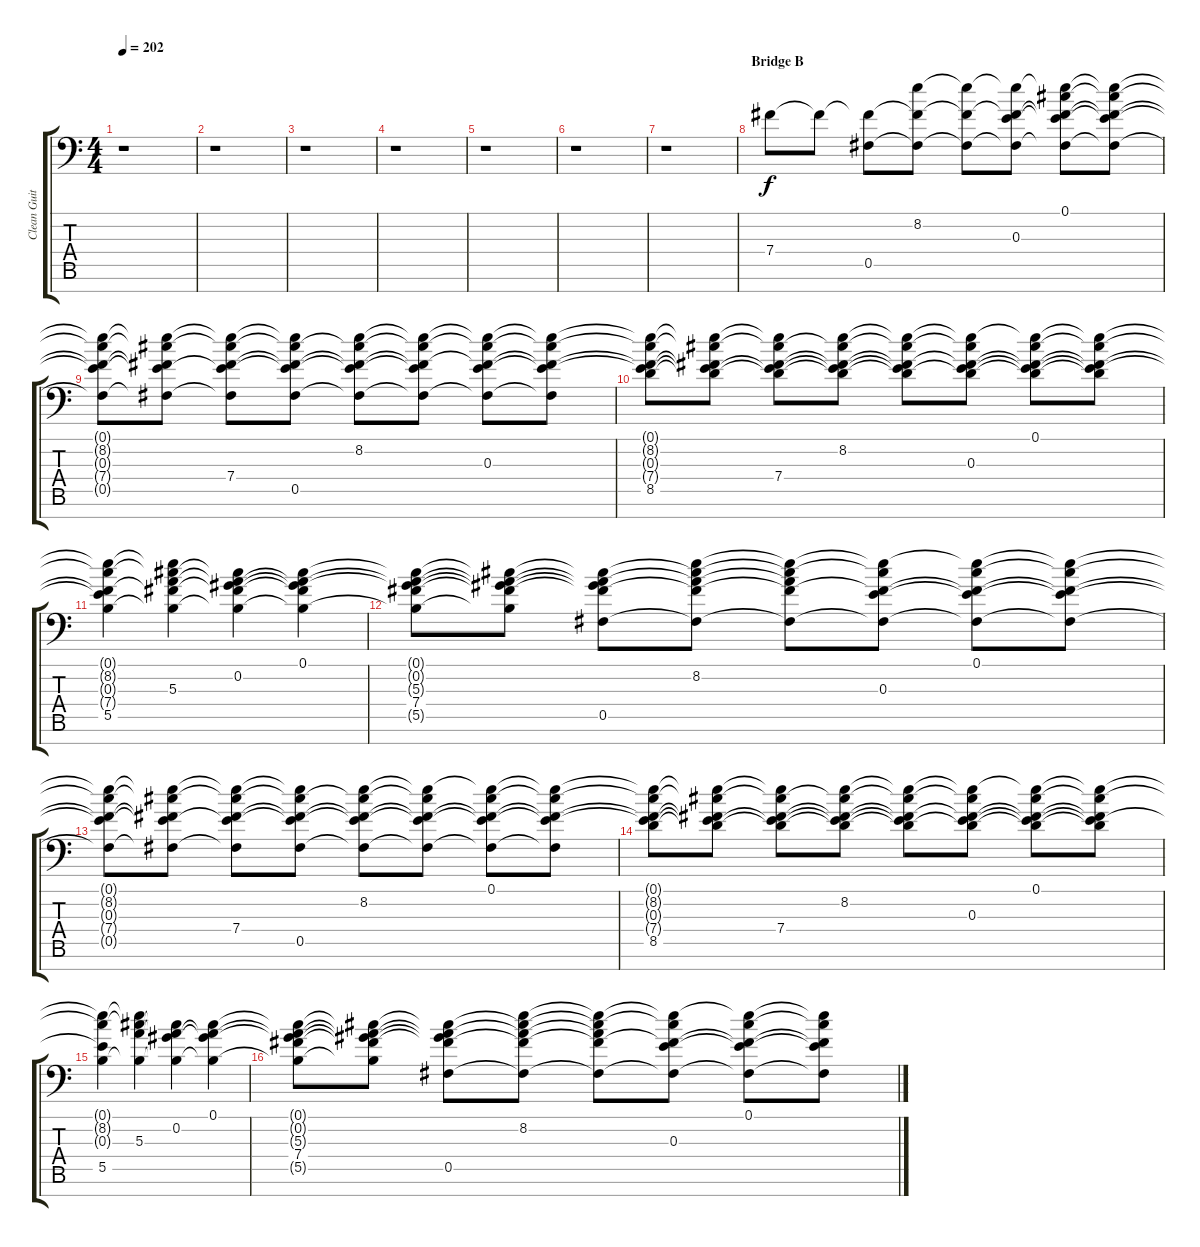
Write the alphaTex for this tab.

\track ("Clean Guitar " "Clean Guit") {instrument electricguitarjazz}
\staff {score tabs}
\tuning (Db4 Ab3 E3 B2 Gb2 Db2 Gb1) {hide}
\ts (4 4)
\tempo 202
\clef f4
\ks c
r.1{dy f} |
r.1 |
r.1 |
r.1 |
r.1 |
r.1 |
r.1 |
\section ("" "Bridge B")
7.4.8 7.4{t}.8 (7.4{t} 0.5).8 (8.2 7.4{t} 0.5{t}).8 (8.2{t} 7.4{t} 0.5{t}).8 (8.2{t} 0.3 7.4{t} 0.5{t}).8 (0.1 8.2{t} 0.3{t} 7.4{t} 0.5{t}).8 (0.1{t} 8.2{t} 0.3{t} 7.4{t} 0.5{t}).8 |
(0.1{t} 8.2{t} 0.3{t} 7.4{t} 0.5{t}).8 (0.1{t} 8.2{t} 0.3{t} 7.4{t} 0.5{t}).8 (0.1{t} 8.2{t} 0.3{t} 7.4 0.5{t}).8 (0.1{t} 8.2{t} 0.3{t} 7.4{t} 0.5).8 (0.1{t} 8.2 0.3{t} 7.4{t} 0.5{t}).8 (0.1{t} 8.2{t} 0.3{t} 7.4{t} 0.5{t}).8 (0.1{t} 8.2{t} 0.3 7.4{t} 0.5{t}).8 (0.1{t} 8.2{t} 0.3{t} 7.4{t} 0.5{t}).8 |
(0.1{t} 8.2{t} 0.3{t} 7.4{t} 8.5).8 (0.1{t} 8.2{t} 0.3{t} 7.4{t} 8.5{t}).8 (0.1{t} 8.2{t} 0.3{t} 7.4 8.5{t}).8 (0.1{t} 8.2 0.3{t} 7.4{t} 8.5{t}).8 (0.1{t} 8.2{t} 0.3{t} 7.4{t} 8.5{t}).8 (0.1{t} 8.2{t} 0.3 7.4{t} 8.5{t}).8 (0.1 8.2{t} 0.3{t} 7.4{t} 8.5{t}).8 (0.1{t} 8.2{t} 0.3{t} 7.4{t} 8.5{t}).8 |
(0.1{t} 8.2{t} 0.3{t} 7.4{t} 5.5).4 (0.1{t} 8.2{t} 5.3 7.4{t} 5.5{t}).4 (0.1{t} 0.2 5.3{t} 7.4{t} 5.5{t}).4 (0.1 0.2{t} 5.3{t} 7.4{t} 5.5{t}).4 |
(0.1{t} 0.2{t} 5.3{t} 7.4 5.5{t}).8 (0.1{t} 0.2{t} 5.3{t} 7.4{t} 5.5{t}).8 (0.1{t} 0.2{t} 5.3{t} 7.4{t} 0.5).8 (0.1{t} 8.2 5.3{t} 7.4{t} 0.5{t}).8 (0.1{t} 8.2{t} 5.3{t} 7.4{t} 0.5{t}).8 (0.1{t} 8.2{t} 0.3 7.4{t} 0.5{t}).8 (0.1 8.2{t} 0.3{t} 7.4{t} 0.5{t}).8 (0.1{t} 8.2{t} 0.3{t} 7.4{t} 0.5{t}).8 |
(0.1{t} 8.2{t} 0.3{t} 7.4{t} 0.5{t}).8 (0.1{t} 8.2{t} 0.3{t} 7.4{t} 0.5{t}).8 (0.1{t} 8.2{t} 0.3{t} 7.4 0.5{t}).8 (0.1{t} 8.2{t} 0.3{t} 7.4{t} 0.5).8 (0.1{t} 8.2 0.3{t} 7.4{t} 0.5{t}).8 (0.1{t} 8.2{t} 0.3{t} 7.4{t} 0.5{t}).8 (0.1 8.2{t} 0.3{t} 7.4{t} 0.5{t}).8 (0.1{t} 8.2{t} 0.3{t} 7.4{t} 0.5{t}).8 |
(0.1{t} 8.2{t} 0.3{t} 7.4{t} 8.5).8 (0.1{t} 8.2{t} 0.3{t} 7.4{t} 8.5{t}).8 (0.1{t} 8.2{t} 0.3{t} 7.4 8.5{t}).8 (0.1{t} 8.2 0.3{t} 7.4{t} 8.5{t}).8 (0.1{t} 8.2{t} 0.3{t} 7.4{t} 8.5{t}).8 (0.1{t} 8.2{t} 0.3 7.4{t} 8.5{t}).8 (0.1 8.2{t} 0.3{t} 7.4{t} 8.5{t}).8 (0.1{t} 8.2{t} 0.3{t} 7.4{t} 8.5{t}).8 |
(0.1{t} 8.2{t} 0.3{t} 5.5).4 (0.1{t} 8.2{t} 5.3 5.5{t}).4 (0.1{t} 0.2 5.3{t} 5.5{t}).4 (0.1 0.2{t} 5.3{t} 5.5{t}).4 |
(0.1{t} 0.2{t} 5.3{t} 7.4 5.5{t}).8 (0.1{t} 0.2{t} 5.3{t} 7.4{t} 5.5{t}).8 (0.1{t} 0.2{t} 5.3{t} 7.4{t} 0.5).8 (0.1{t} 8.2 5.3{t} 7.4{t} 0.5{t}).8 (0.1{t} 8.2{t} 5.3{t} 7.4{t} 0.5{t}).8 (0.1{t} 8.2{t} 0.3 7.4{t} 0.5{t}).8 (0.1 8.2{t} 0.3{t} 7.4{t} 0.5{t}).8 (0.1{t} 8.2{t} 0.3{t} 7.4{t} 0.5{t}).8
